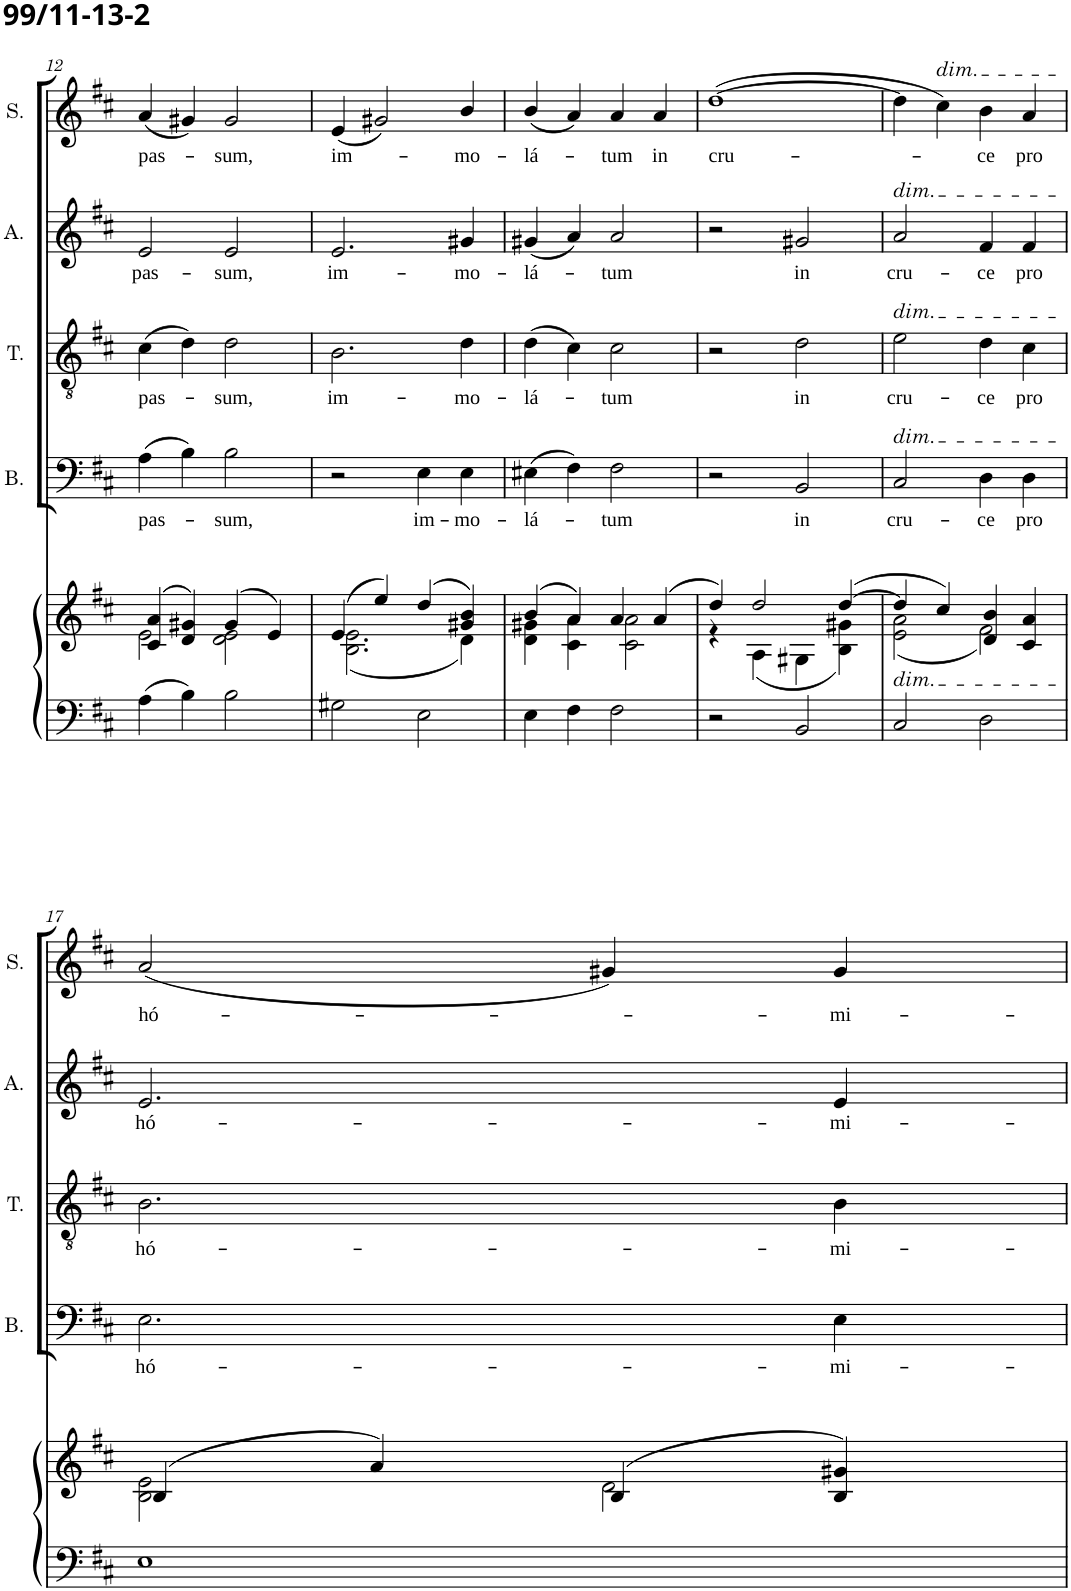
**kern	**kern	**kern	**text	**kern	**text	**kern	**text	**kern	**text
*part5	*part5	*part4	*part4	*part3	*part3	*part2	*part2	*part1	*part1
*staff6	*staff5	*staff4	*staff4	*staff3	*staff3	*staff2	*staff2	*staff1	*staff1
*I"Piano	*	*I"Bass	*	*I"Tenor	*	*I"Alto	*	*I"Soprano	*
*I'Pno	*	*I'B.	*	*I'T.	*	*I'A.	*	*I'S.	*
!!LO:PB:g=z
*clefF4	*clefG2	*clefF4	*	*clefGv2	*	*clefG2	*	*clefG2	*
*k[f#c#]	*k[f#c#]	*k[f#c#]	*	*k[f#c#]	*	*k[f#c#]	*	*k[f#c#]	*
*M2/2	*M2/2	*M2/2	*	*M2/2	*	*M2/2	*	*M2/2	*
*met(c|)	*met(c|)	*met(c|)	*	*met(c|)	*	*met(c|)	*	*met(c|)	*
=12	=12	=12	=12	=12	=12	=12	=12	=12	=12
*	*^	*	*	*	*	*	*	*	*
!	!	!	!	!LO:LY:b	!	!LO:LY:b	!	!LO:LY:b	!	!LO:LY:b
4A\	(4c#/ 4a/	2e\	(4A\	pas-	(4c#\	pas-	2e/	pas-	(4a/	pas-
4B\	4d/ 4g#X/)	.	4B\)	.	4d\)	.	.	.	4g#X/)	.
!	!	!	!	!LO:LY:b	!	!LO:LY:b	!	!LO:LY:b	!	!LO:LY:b
2B\	(4g#/	2d\ 2e\	2B\	-sum,	2d\	-sum,	2e/	-sum,	2g#/	-sum,
.	4e/)	.	.	.	.	.	.	.	.	.
=13	=13	=13	=13	=13	=13	=13	=13	=13	=13	=13
!	!	!	!	!	!	!LO:LY:b	!	!LO:LY:b	!	!LO:LY:b
2G#X\	(4e/	(2.B\ 2.e\	2r	.	2.B\	im-	2.e/	im-	(4e/	im-
.	4ee/)	.	.	.	.	.	.	.	2g#X/)	.
!	!	!	!	!LO:LY:b	!	!	!	!	!	!
2E\	(4dd/	.	4E\	im-	.	.	.	.	.	.
!	!	!	!	!LO:LY:b	!	!LO:LY:b	!	!LO:LY:b	!	!LO:LY:b
.	4g#X/ 4b/)	4d\)	4E\	-mo-	4d\	-mo-	4g#X/	-mo-	4b/	-mo-
=14	=14	=14	=14	=14	=14	=14	=14	=14	=14	=14
!	!	!	!	!LO:LY:b	!	!LO:LY:b	!	!LO:LY:b	!	!LO:LY:b
4E\	(4b/	4d\ 4g#X\	(4E#X\	-lá-	(4d\	-lá-	(4g#X/	-lá-	(4b/	-lá-
4F#\	4a/)	4c#\ 4a\	4F#\)	.	4c#\)	.	4a/)	.	4a/)	.
!	!	!	!	!LO:LY:b	!	!LO:LY:b	!	!LO:LY:b	!	!LO:LY:b
2F#\	4a/	2c#\ 2a\	2F#\	-tum	2c#\	-tum	2a/	-tum	4a/	-tum
!	!	!	!	!	!	!	!	!	!	!LO:LY:b
.	(4a/	.	.	.	.	.	.	.	4a/	in
=15	=15	=15	=15	=15	=15	=15	=15	=15	=15	=15
!	!	!	!	!	!	!	!	!	!	!LO:LY:b
2r	4dd/)	4r	2r	.	2r	.	2r	.	([1dd	cru-
.	2dd/	(4A\	.	.	.	.	.	.	.	.
!	!	!	!	!LO:LY:b	!	!LO:LY:b	!	!LO:LY:b	!	!
2BB/	.	4G#X\	2BB/	in	2d\	in	2g#X/	in	.	.
.	([4dd/	4B\ 4g#X\)	.	.	.	.	.	.	.	.
=16	=16	=16	=16	=16	=16	=16	=16	=16	=16	=16
!	!	!	!	!	!	!	!LO:TX:a:i:t=dim.	!	!	!
!	!	!	!	!	!LO:TX:a:i:t=dim.	!	!	!	!	!
!	!	!	!LO:TX:a:i:t=dim.	!	!	!	!	!	!	!
!	!LO:TX:b:i:t=dim.	!	!	!	!	!	!	!	!	!
!	!	!	!	!LO:LY:b	!	!LO:LY:b	!	!LO:LY:b	!	!
2C#/	4dd/]	(2e\ 2a\	2C#/	cru-	2e\	cru-	2a/	cru-	4dd\]	.
!	!	!	!	!	!	!	!	!	!LO:TX:a:i:t=dim.	!
.	4cc#/)	.	.	.	.	.	.	.	4cc#\)	.
!	!	!	!	!LO:LY:b	!	!LO:LY:b	!	!LO:LY:b	!	!LO:LY:b
2D\	4d/ 4b/	2f#\)	4D\	-ce	4d\	-ce	4f#/	-ce	4b\	-ce
!	!	!	!	!LO:LY:b	!	!LO:LY:b	!	!LO:LY:b	!	!LO:LY:b
.	4c#/ 4a/	.	4D\	pro	4c#\	pro	4f#/	pro	4a/	pro
!!LO:LB:g=z
=17	=17	=17	=17	=17	=17	=17	=17	=17	=17	=17
!	!	!	!	!LO:LY:b	!	!LO:LY:b	!	!LO:LY:b	!	!LO:LY:b
1E	(4B/	2B\ 2e\	2.E\	hó-	2.B\	hó-	2.e/	hó-	(2a/	hó-
.	4a/)	.	.	.	.	.	.	.	.	.
.	(4B/	2d\	.	.	.	.	.	.	4g#X/)	.
!	!	!	!	!LO:LY:b	!	!LO:LY:b	!	!LO:LY:b	!	!LO:LY:b
.	4B/ 4g#X/)	.	4E\	-mi-	4B\	-mi-	4e/	-mi-	4g#/	-mi-
*	*v	*v	*	*	*	*	*	*	*	*
=	=	=	=	=	=	=	=	=	=
*-	*-	*-	*-	*-	*-	*-	*-	*-	*-
